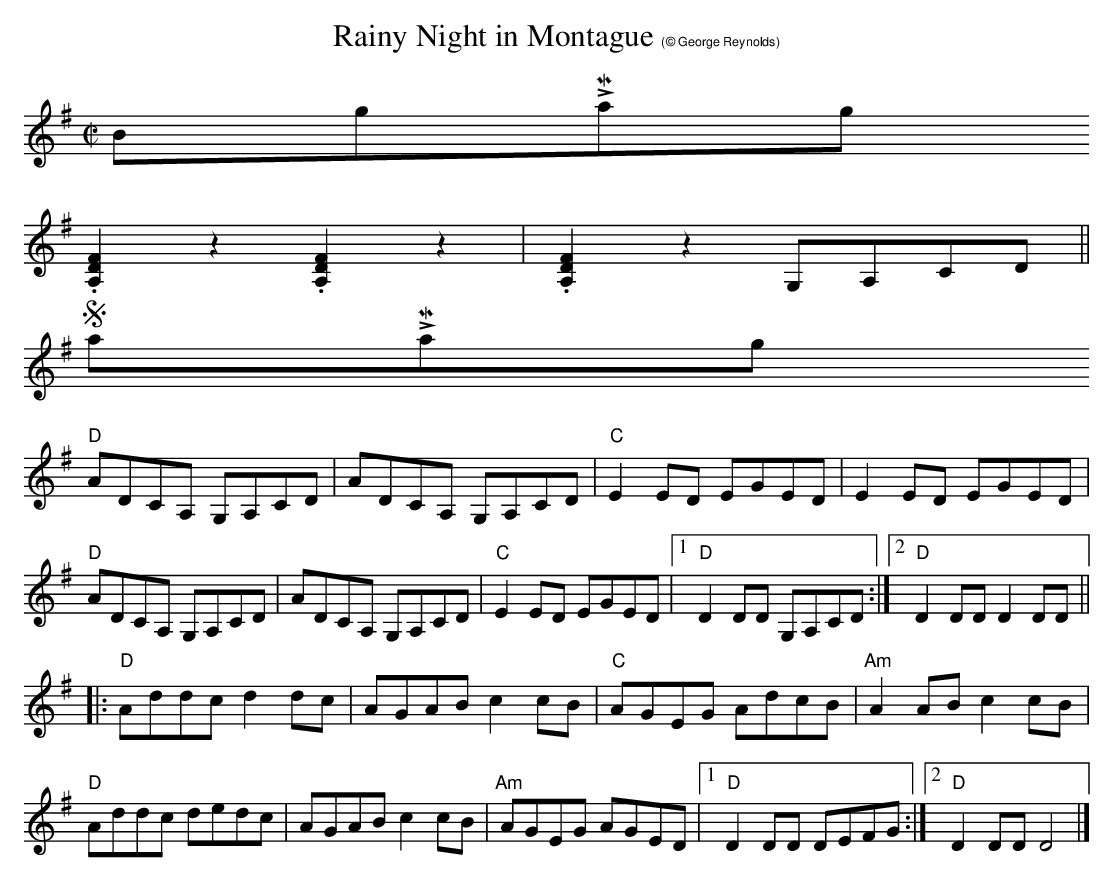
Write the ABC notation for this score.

X:1
T: Rainy Night in Montague $1(\251 George Reynolds)
M: C|
L: 1/8
K:Dmix
$BigLMargin
.[D2F2A,2]z2.[D2F2A,2]z2|.[D2F2A,2]z2 G,A,CD||
$SmallLMargin
"D"ADCA, G,A,CD|ADCA, G,A,CD|"C"E2 ED EGED|E2 ED EGED|
"D"ADCA, G,A,CD|ADCA, G,A,CD|"C"E2 ED EGED|1"D"D2 DD G,A,CD :|\
	[2 "D"D2 DD D2 DD ||
|:"D"Addc d2 dc|AGAB c2 cB| "C"AGEG AdcB|"Am"A2 AB c2cB|
"D"Addc dedc|AGAB c2 cB|"Am"AGEG AGED|1"D"D2 DD DEFG:|\
	[2 "D"D2 DD D4|]

$SmallLMargin
$SmallRMargin
